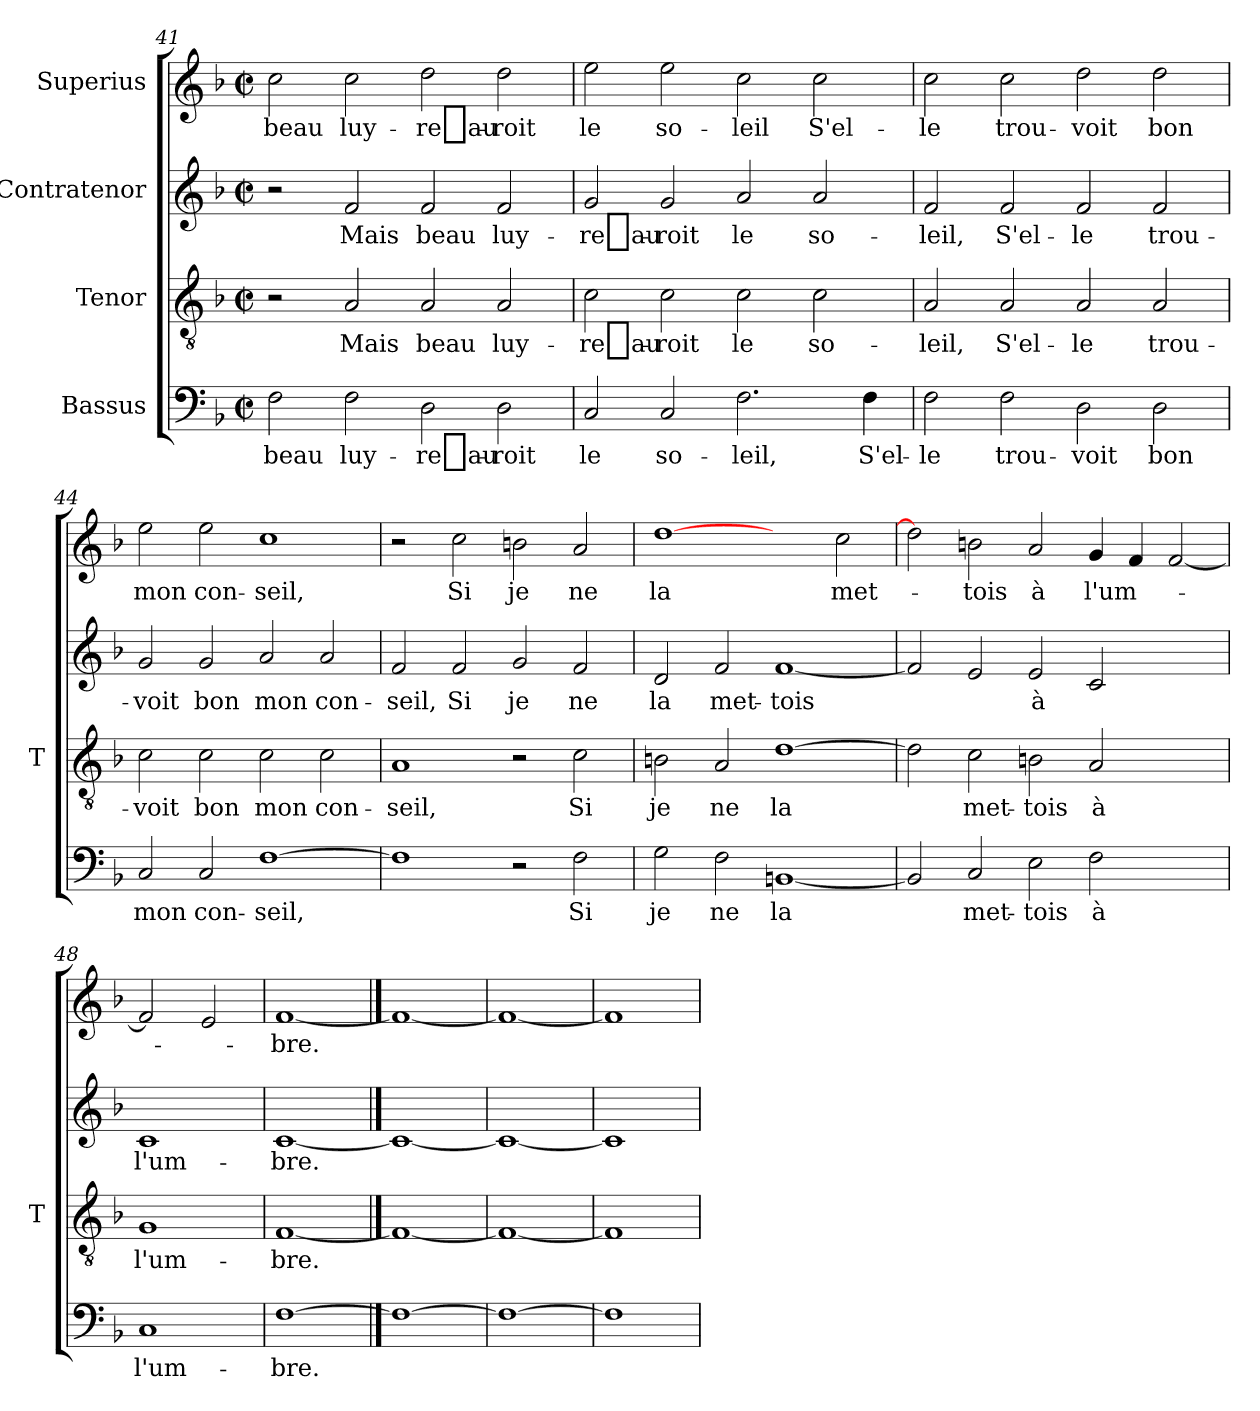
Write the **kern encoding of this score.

**kern	**text	**kern	**text	**kern	**text	**kern	**text
*part4	*part4	*part3	*part3	*part2	*part2	*part1	*part1
*staff4	*staff4	*staff3	*staff3	*staff2	*staff2	*staff1	*staff1
*I"Bassus	*	*I"Tenor	*	*I"Contratenor	*	*I"Superius	*
*	*	*I'T	*	*	*	*	*
*clefF4	*	*clefGv2	*	*clefG2	*	*clefG2	*
*k[b-]	*	*k[b-]	*	*k[b-]	*	*k[b-]	*
*F:	*	*F:	*	*F:	*	*F:	*
*M2/2	*	*M2/2	*	*M2/2	*	*M2/2	*
*met(c|)	*	*met(c|)	*	*met(c|)	*	*met(c|)	*
=41	=41	=41	=41	=41	=41	=41	=41
2F	-beau	2r	.	2r	.	2cc	-beau
2F	luy-	2A	-Mais	2f	-Mais	2cc	luy-
2D	re_au-	2A	-beau	2f	-beau	2dd	re_au-
2D	-roit	2A	luy-	2f	luy-	2dd	-roit
=42	=42	=42	=42	=42	=42	=42	=42
2C	-le	2c	re_au-	2g	re_au-	2ee	-le
2C	so-	2c	-roit	2g	-roit	2ee	so-
2.F	-leil,	2c	-le	2a	-le	2cc	-leil
.	.	2c	so-	2a	so-	2cc	S'el-
4F	S'el-	.	.	.	.	.	.
=43	=43	=43	=43	=43	=43	=43	=43
2F	-le	2A	-leil,	2f	-leil,	2cc	-le
2F	trou-	2A	S'el-	2f	S'el-	2cc	trou-
2D	-voit	2A	-le	2f	-le	2dd	-voit
2D	-bon	2A	trou-	2f	trou-	2dd	-bon
=44	=44	=44	=44	=44	=44	=44	=44
2C	-mon	2c	-voit	2g	-voit	2ee	-mon
2C	con-	2c	-bon	2g	-bon	2ee	con-
[1F	-seil,	2c	-mon	2a	-mon	1cc	-seil,
.	.	2c	con-	2a	con-	.	.
=45	=45	=45	=45	=45	=45	=45	=45
1F]	.	1A	-seil,	2f	-seil,	2r	.
.	.	.	.	2f	-Si	2cc	-Si
2r	.	2r	.	2g	-je	2bn	-je
2F	-Si	2c	-Si	2f	-ne	2a	-ne
!!LO:PB:g=z
=46	=46	=46	=46	=46	=46	=46	=46
2G	-je	2Bn	-je	2d	-la	[1dd	-la
2F	-ne	2A	-ne	2f	met-	.	.
[1BBn	-la	[1d	-la	[1f	-tois	2ryy	.
.	.	.	.	.	.	2cc	met-
=47	=47	=47	=47	=47	=47	=47	=47
2BB]	.	2d]	.	2f]	.	2dd]	.
2C	met-	2c	met-	2e	.	2bn	-tois
2E	-tois	2Bn	-tois	2e	-à	2a	-à
2F	-à	2A	-à	2c	.	4g	l'um-
.	.	.	.	.	.	4f	.
2ryy	.	2ryy	.	2ryy	.	[2f	.
=48	=48	=48	=48	=48	=48	=48	=48
1C	l'um-	1G	l'um-	1c	l'um-	2f]	.
.	.	.	.	.	.	2e	.
=49	=49	=49	=49	=49	=49	=49	=49
[1F	-bre.	[1F	-bre.	[1c	-bre.	[1f	-bre.
==50	==50	==50	==50	==50	==50	==50	==50
1F_	.	1F_	.	1c_	.	1f_	.
=51	=51	=51	=51	=51	=51	=51	=51
1F_	.	1F_	.	1c_	.	1f_	.
=52	=52	=52	=52	=52	=52	=52	=52
1F]	.	1F]	.	1c]	.	1f]	.
=	=	=	=	=	=	=	=
*-	*-	*-	*-	*-	*-	*-	*-
